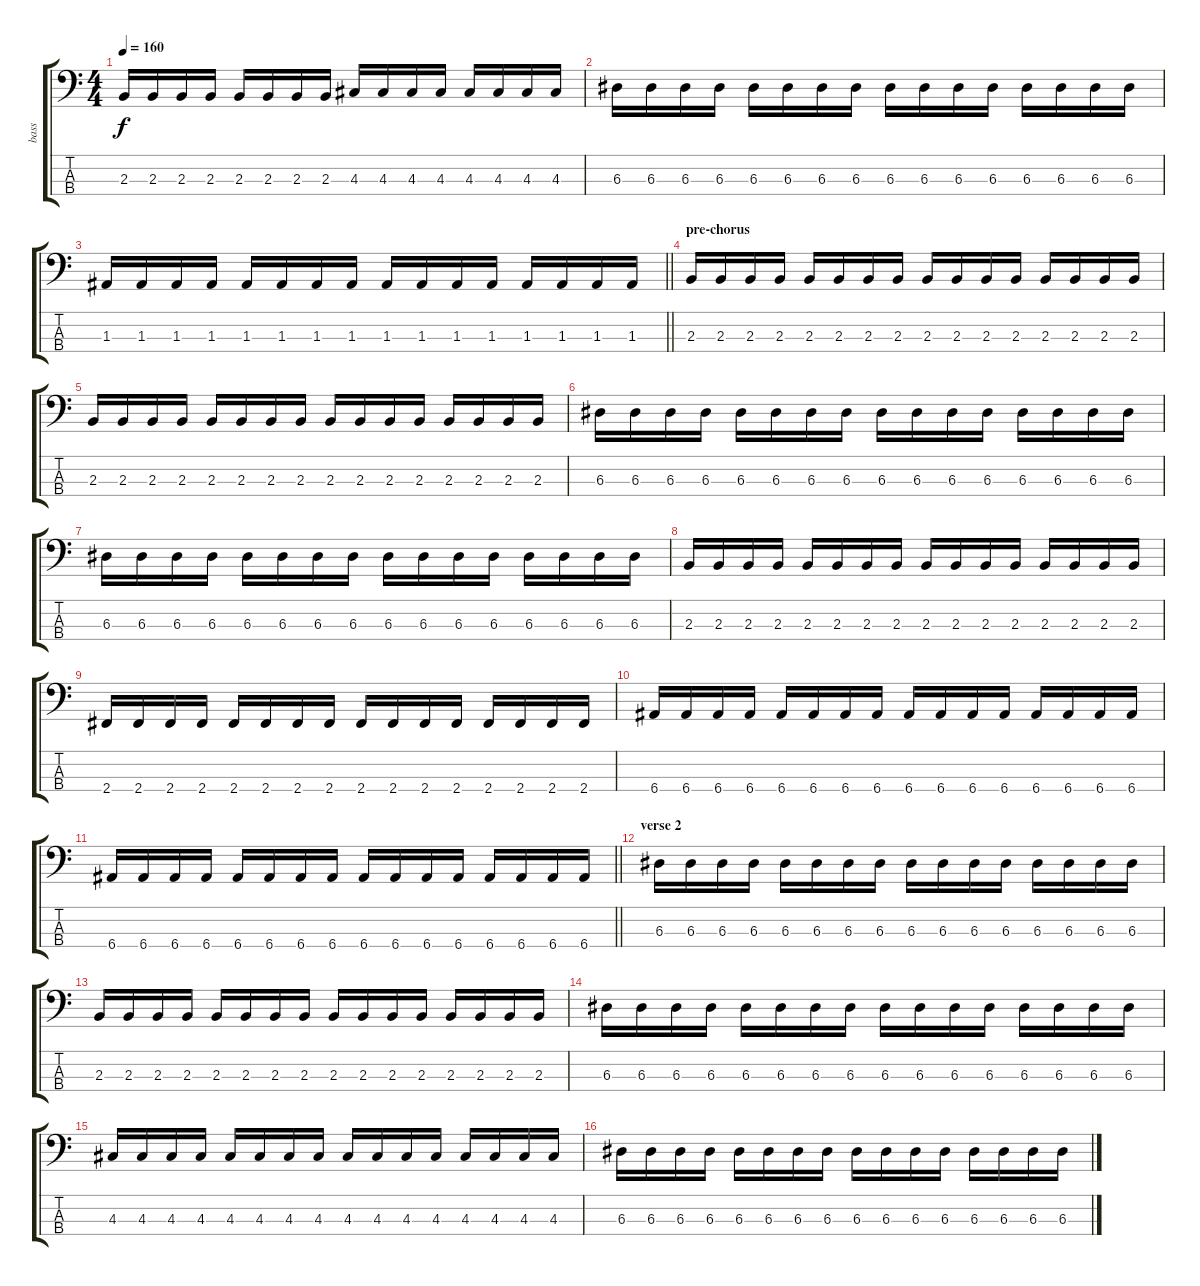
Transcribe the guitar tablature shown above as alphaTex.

\track ("bass" "bass") {instrument electricbassfinger}
\staff {score tabs}
\tuning (G2 D2 A1 E1) {hide}
\ts (4 4)
\tempo 160
\clef f4
\ks c
2.3.16{dy f} 2.3.16 2.3.16 2.3.16 2.3.16 2.3.16 2.3.16 2.3.16 4.3.16 4.3.16 4.3.16 4.3.16 4.3.16 4.3.16 4.3.16 4.3.16 |
6.3.16 6.3.16 6.3.16 6.3.16 6.3.16 6.3.16 6.3.16 6.3.16 6.3.16 6.3.16 6.3.16 6.3.16 6.3.16 6.3.16 6.3.16 6.3.16 |
\barLineRight lightlight
1.3.16 1.3.16 1.3.16 1.3.16 1.3.16 1.3.16 1.3.16 1.3.16 1.3.16 1.3.16 1.3.16 1.3.16 1.3.16 1.3.16 1.3.16 1.3.16 |
\section ("" "pre-chorus")
2.3.16 2.3.16 2.3.16 2.3.16 2.3.16 2.3.16 2.3.16 2.3.16 2.3.16 2.3.16 2.3.16 2.3.16 2.3.16 2.3.16 2.3.16 2.3.16 |
2.3.16 2.3.16 2.3.16 2.3.16 2.3.16 2.3.16 2.3.16 2.3.16 2.3.16 2.3.16 2.3.16 2.3.16 2.3.16 2.3.16 2.3.16 2.3.16 |
6.3.16 6.3.16 6.3.16 6.3.16 6.3.16 6.3.16 6.3.16 6.3.16 6.3.16 6.3.16 6.3.16 6.3.16 6.3.16 6.3.16 6.3.16 6.3.16 |
6.3.16 6.3.16 6.3.16 6.3.16 6.3.16 6.3.16 6.3.16 6.3.16 6.3.16 6.3.16 6.3.16 6.3.16 6.3.16 6.3.16 6.3.16 6.3.16 |
2.3.16 2.3.16 2.3.16 2.3.16 2.3.16 2.3.16 2.3.16 2.3.16 2.3.16 2.3.16 2.3.16 2.3.16 2.3.16 2.3.16 2.3.16 2.3.16 |
2.4.16 2.4.16 2.4.16 2.4.16 2.4.16 2.4.16 2.4.16 2.4.16 2.4.16 2.4.16 2.4.16 2.4.16 2.4.16 2.4.16 2.4.16 2.4.16 |
6.4.16 6.4.16 6.4.16 6.4.16 6.4.16 6.4.16 6.4.16 6.4.16 6.4.16 6.4.16 6.4.16 6.4.16 6.4.16 6.4.16 6.4.16 6.4.16 |
\barLineRight lightlight
6.4.16 6.4.16 6.4.16 6.4.16 6.4.16 6.4.16 6.4.16 6.4.16 6.4.16 6.4.16 6.4.16 6.4.16 6.4.16 6.4.16 6.4.16 6.4.16 |
\section ("" "verse 2")
6.3.16 6.3.16 6.3.16 6.3.16 6.3.16 6.3.16 6.3.16 6.3.16 6.3.16 6.3.16 6.3.16 6.3.16 6.3.16 6.3.16 6.3.16 6.3.16 |
2.3.16 2.3.16 2.3.16 2.3.16 2.3.16 2.3.16 2.3.16 2.3.16 2.3.16 2.3.16 2.3.16 2.3.16 2.3.16 2.3.16 2.3.16 2.3.16 |
6.3.16 6.3.16 6.3.16 6.3.16 6.3.16 6.3.16 6.3.16 6.3.16 6.3.16 6.3.16 6.3.16 6.3.16 6.3.16 6.3.16 6.3.16 6.3.16 |
4.3.16 4.3.16 4.3.16 4.3.16 4.3.16 4.3.16 4.3.16 4.3.16 4.3.16 4.3.16 4.3.16 4.3.16 4.3.16 4.3.16 4.3.16 4.3.16 |
6.3.16 6.3.16 6.3.16 6.3.16 6.3.16 6.3.16 6.3.16 6.3.16 6.3.16 6.3.16 6.3.16 6.3.16 6.3.16 6.3.16 6.3.16 6.3.16
